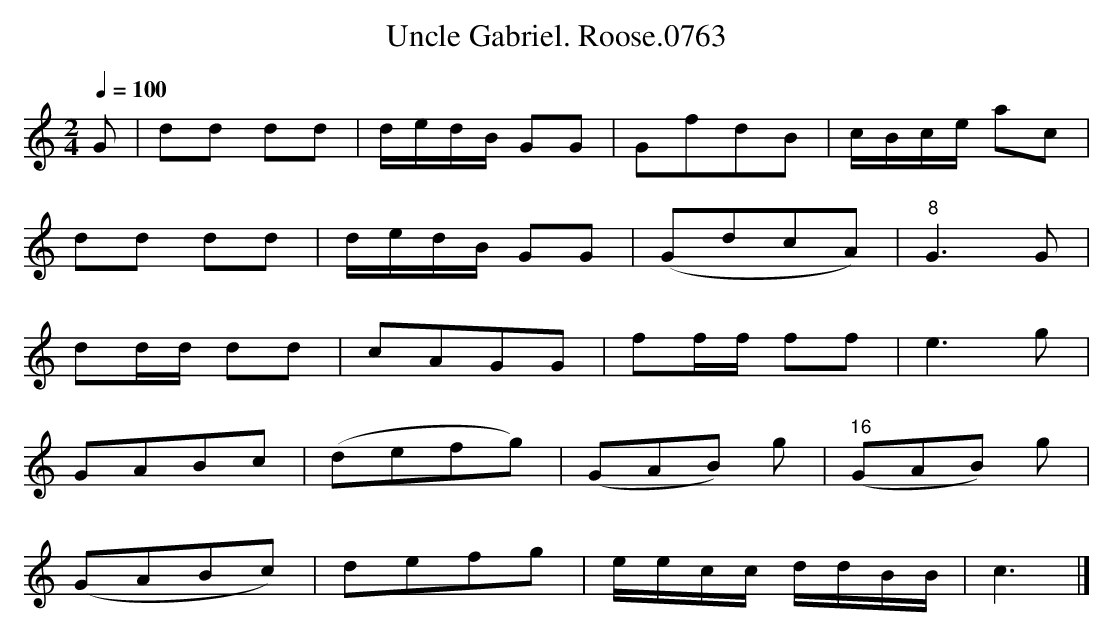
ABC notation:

X:1
T:Uncle Gabriel. Roose.0763
M:2/4
L:1/8
Q:1/4=100
K:C
G|dd dd | d/e/d/B/ GG | GfdB | c/B/c/e/ ac |
dd dd | d/e/d/B/ GG |(GdcA) | "8"G3G |
dd/d/ dd | cAGG | ff/f/ ff | e3g |
GABc | (defg) | (GAB) g | "16" (GAB) g |
(GABc) | defg | e/e/c/c/ d/d/B/B/ | c3|]
